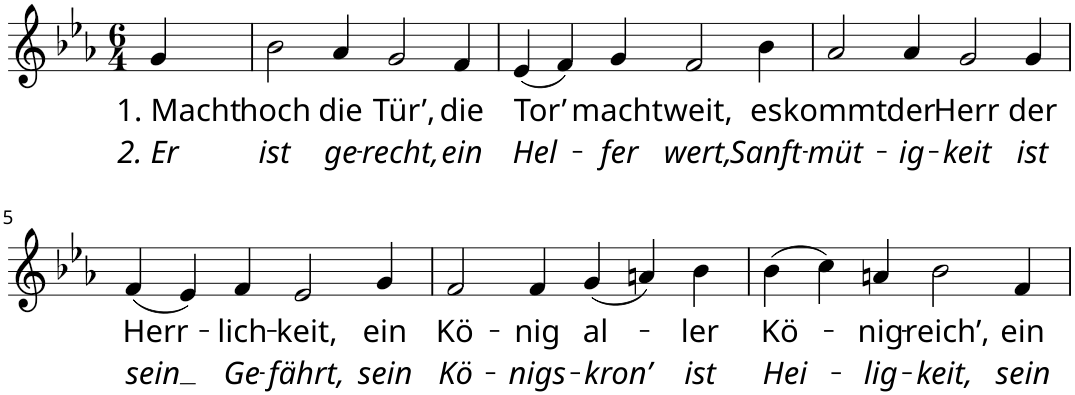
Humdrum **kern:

**kern	**text	**text
*part1	*part1	*part1
*staff1	*staff1	*staff1
*I"Stimme	*	*
*I'St.	*	*
*clefG2	*	*
*k[b-e-a-]	*	*
*M6/4	*	*
=1	=1	=1
!	!LO:LY:b	!LO:LY:b
4g/	1. Macht	2. Er
=2	=2	=2
!	!LO:LY:b	!LO:LY:b
2b-\	hoch	ist
!	!LO:LY:b	!LO:LY:b
4a-/	die	ge-
!	!LO:LY:b	!LO:LY:b
2g/	Tür’,	-recht,
!	!LO:LY:b	!LO:LY:b
4f/	die	ein
=3	=3	=3
!	!LO:LY:b	!LO:LY:b
(4e-/	Tor’	Hel-
4f/)	.	.
!	!LO:LY:b	!LO:LY:b
4g/	macht	-fer
!	!LO:LY:b	!LO:LY:b
2f/	weit,	wert,
!	!LO:LY:b	!LO:LY:b
4b-\	es	Sanft-
=4	=4	=4
!	!LO:LY:b	!LO:LY:b
2a-/	kommt	-müt-
!	!LO:LY:b	!LO:LY:b
4a-/	der	-ig-
!	!LO:LY:b	!LO:LY:b
2g/	Herr	-keit
!	!LO:LY:b	!LO:LY:b
4g/	der	ist
!!LO:LB:g=z
=5	=5	=5
!	!LO:LY:b	!LO:LY:b
(4f/	Herr-	sein
4e-/)	.	.
!	!LO:LY:b	!LO:LY:b
4f/	lich-	Ge-
!	!LO:LY:b	!LO:LY:b
2e-/	-keit,	-fährt,
!	!LO:LY:b	!LO:LY:b
4g/	ein	sein
=6	=6	=6
!	!LO:LY:b	!LO:LY:b
2f/	Kö-	Kö-
!	!LO:LY:b	!LO:LY:b
4f/	-nig	-nigs-
!	!LO:LY:b	!LO:LY:b
(4g/	al-	-kron’
4an/)	.	.
!	!LO:LY:b	!LO:LY:b
4b-\	ler	ist
=7	=7	=7
!	!LO:LY:b	!LO:LY:b
(4b-\	Kö-	Hei-
4cc\)	.	.
!	!LO:LY:b	!LO:LY:b
4an/	nig-	-lig-
!	!LO:LY:b	!LO:LY:b
2b-\	-reich’,	-keit,
!	!LO:LY:b	!LO:LY:b
4f/	ein	sein
=	=	=
*-	*-	*-
